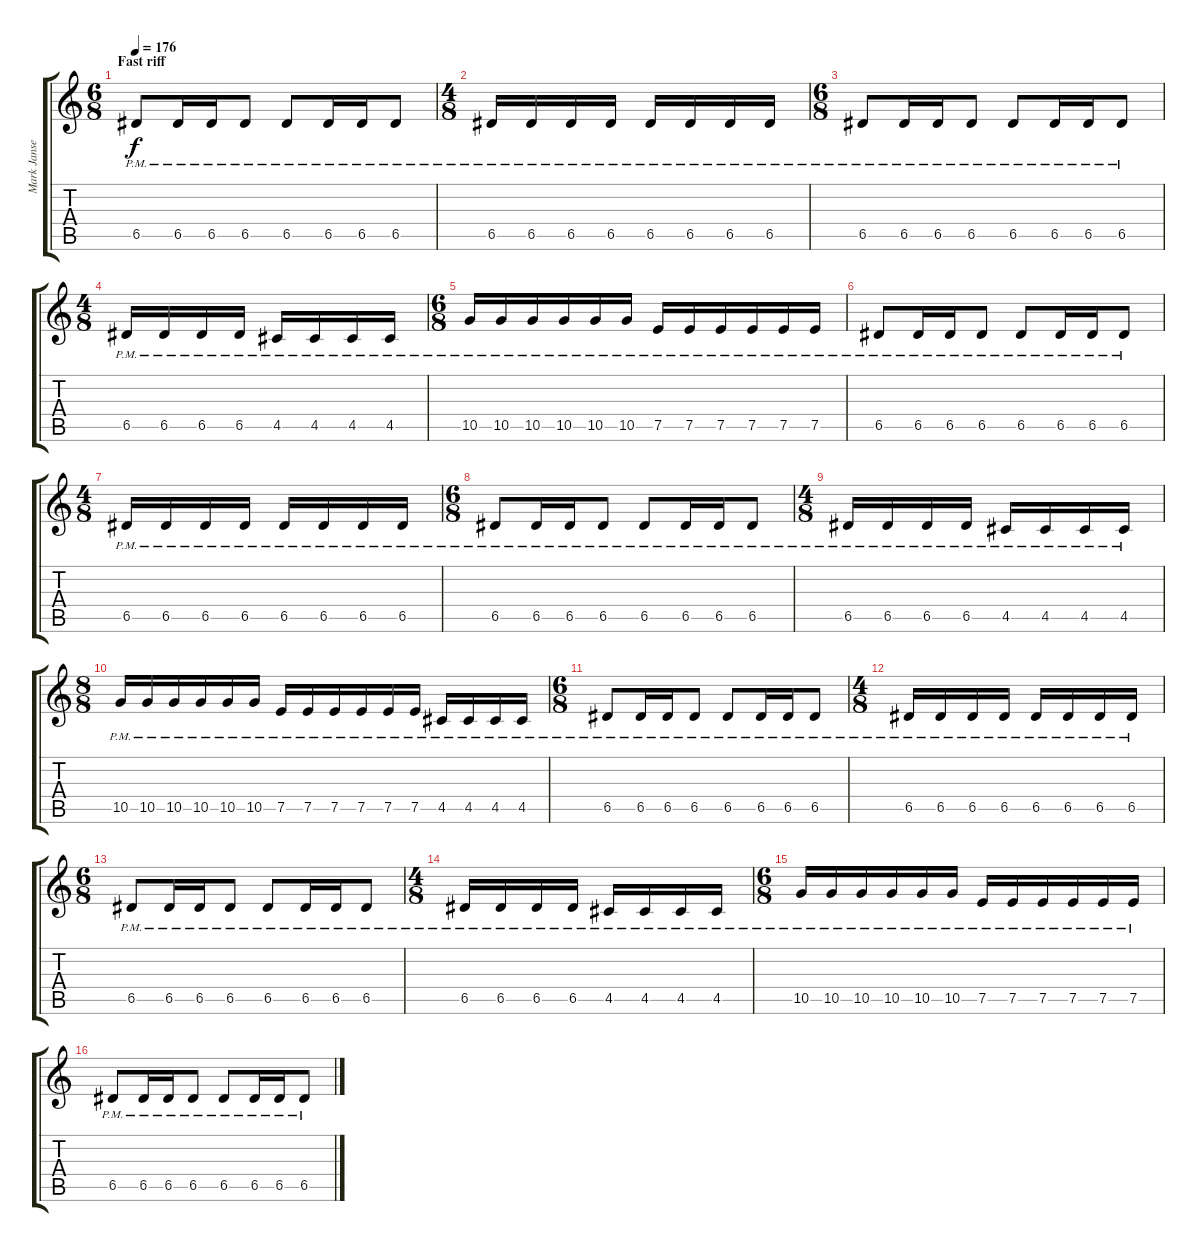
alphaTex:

\track ("Mark Jansen" "Mark Janse") {instrument distortionguitar}
\staff {score tabs}
\tuning (E4 B3 G3 D3 A2 E2) {hide}
\ts (6 8)
\section ("" "Fast riff")
\tempo 176
\clef g2
\ks c
6.5{pm}.8{dy f instrument distortionguitar} 6.5{pm}.16 6.5{pm}.16 6.5{pm}.8 6.5{pm}.8 6.5{pm}.16 6.5{pm}.16 6.5{pm}.8 |
\ts (4 8)
6.5{pm}.16 6.5{pm}.16 6.5{pm}.16 6.5{pm}.16 6.5{pm}.16 6.5{pm}.16 6.5{pm}.16 6.5{pm}.16 |
\ts (6 8)
6.5{pm}.8 6.5{pm}.16 6.5{pm}.16 6.5{pm}.8 6.5{pm}.8 6.5{pm}.16 6.5{pm}.16 6.5{pm}.8 |
\ts (4 8)
6.5{pm}.16 6.5{pm}.16 6.5{pm}.16 6.5{pm}.16 4.5{pm}.16 4.5{pm}.16 4.5{pm}.16 4.5{pm}.16 |
\ts (6 8)
10.5{pm}.16 10.5{pm}.16 10.5{pm}.16 10.5{pm}.16 10.5{pm}.16 10.5{pm}.16 7.5{pm}.16 7.5{pm}.16 7.5{pm}.16 7.5{pm}.16 7.5{pm}.16 7.5{pm}.16 |
6.5{pm}.8 6.5{pm}.16 6.5{pm}.16 6.5{pm}.8 6.5{pm}.8 6.5{pm}.16 6.5{pm}.16 6.5{pm}.8 |
\ts (4 8)
6.5{pm}.16 6.5{pm}.16 6.5{pm}.16 6.5{pm}.16 6.5{pm}.16 6.5{pm}.16 6.5{pm}.16 6.5{pm}.16 |
\ts (6 8)
6.5{pm}.8 6.5{pm}.16 6.5{pm}.16 6.5{pm}.8 6.5{pm}.8 6.5{pm}.16 6.5{pm}.16 6.5{pm}.8 |
\ts (4 8)
6.5{pm}.16 6.5{pm}.16 6.5{pm}.16 6.5{pm}.16 4.5{pm}.16 4.5{pm}.16 4.5{pm}.16 4.5{pm}.16 |
\ts (8 8)
10.5{pm}.16 10.5{pm}.16 10.5{pm}.16 10.5{pm}.16 10.5{pm}.16 10.5{pm}.16 7.5{pm}.16 7.5{pm}.16 7.5{pm}.16 7.5{pm}.16 7.5{pm}.16 7.5{pm}.16 4.5{pm}.16 4.5{pm}.16 4.5{pm}.16 4.5{pm}.16 |
\ts (6 8)
6.5{pm}.8 6.5{pm}.16 6.5{pm}.16 6.5{pm}.8 6.5{pm}.8 6.5{pm}.16 6.5{pm}.16 6.5{pm}.8 |
\ts (4 8)
6.5{pm}.16 6.5{pm}.16 6.5{pm}.16 6.5{pm}.16 6.5{pm}.16 6.5{pm}.16 6.5{pm}.16 6.5{pm}.16 |
\ts (6 8)
6.5{pm}.8 6.5{pm}.16 6.5{pm}.16 6.5{pm}.8 6.5{pm}.8 6.5{pm}.16 6.5{pm}.16 6.5{pm}.8 |
\ts (4 8)
6.5{pm}.16 6.5{pm}.16 6.5{pm}.16 6.5{pm}.16 4.5{pm}.16 4.5{pm}.16 4.5{pm}.16 4.5{pm}.16 |
\ts (6 8)
10.5{pm}.16 10.5{pm}.16 10.5{pm}.16 10.5{pm}.16 10.5{pm}.16 10.5{pm}.16 7.5{pm}.16 7.5{pm}.16 7.5{pm}.16 7.5{pm}.16 7.5{pm}.16 7.5{pm}.16 |
6.5{pm}.8 6.5{pm}.16 6.5{pm}.16 6.5{pm}.8 6.5{pm}.8 6.5{pm}.16 6.5{pm}.16 6.5{pm}.8
